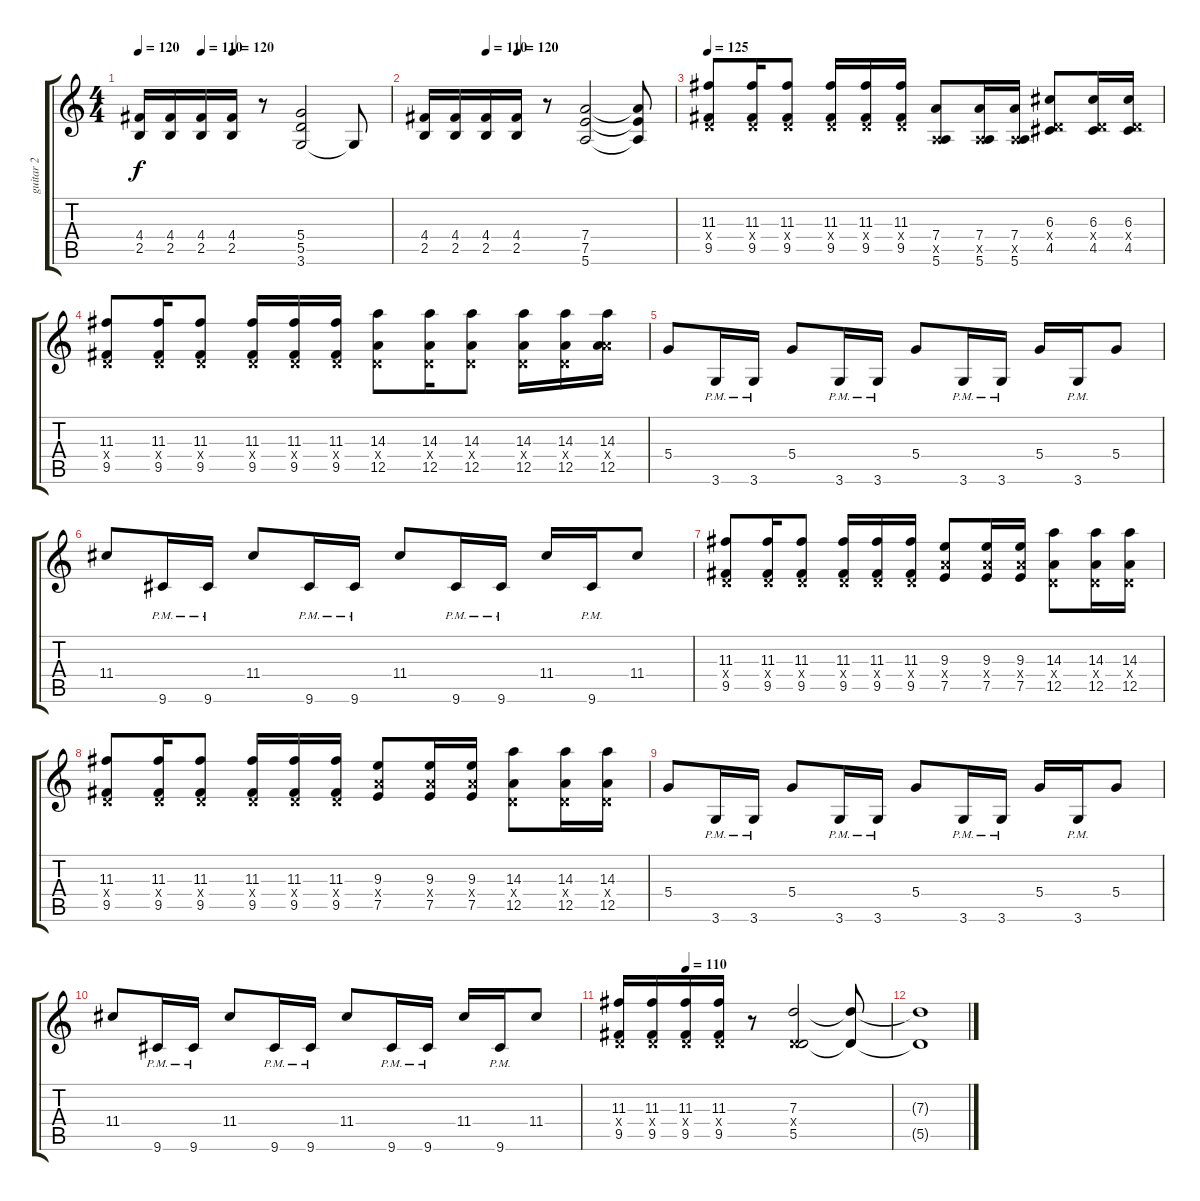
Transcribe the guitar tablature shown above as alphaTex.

\track ("guitar 2" "guitar 2") {instrument distortionguitar}
\staff {score tabs}
\tuning (E4 B3 G3 D3 A2 E2) {hide}
\ts (4 4)
\tempo 120
\tempo (110 0.25)
\tempo (120 0.375)
\clef g2
\ks c
(4.4 2.5).16{dy f} (4.4 2.5).16 (4.4 2.5).16 (4.4 2.5).16 r.8 (5.4 5.5 3.6).2 3.6{t}.8 |
\tempo (110 0.25)
\tempo (120 0.375)
(4.4 2.5).16 (4.4 2.5).16 (4.4 2.5).16 (4.4 2.5).16 r.8 (7.4 7.5 5.6).2 (7.4{t} 7.5{t} 5.6{t}).8 |
\tempo 125
(11.3 0.4{x} 9.5).8 (11.3 0.4{x} 9.5).16 (11.3 0.4{x} 9.5).8 (11.3 0.4{x} 9.5).16 (11.3 0.4{x} 9.5).16 (11.3 0.4{x} 9.5).16 (7.4 0.5{x} 5.6).8 (7.4 0.5{x} 5.6).16 (7.4 0.5{x} 5.6).16 (6.3 0.4{x} 4.5).8 (6.3 0.4{x} 4.5).16 (6.3 0.4{x} 4.5).16 |
(11.3 0.4{x} 9.5).8 (11.3 0.4{x} 9.5).16 (11.3 0.4{x} 9.5).8 (11.3 0.4{x} 9.5).16 (11.3 0.4{x} 9.5).16 (11.3 0.4{x} 9.5).16 (14.3 0.4{x} 12.5).8 (14.3 0.4{x} 12.5).16 (14.3 0.4{x} 12.5).8 (14.3 0.4{x} 12.5).16 (14.3 0.4{x} 12.5).16 (14.3 7.4{x} 12.5).16 |
5.4.8 3.6{pm}.16 3.6{pm}.16 5.4.8 3.6{pm}.16 3.6{pm}.16 5.4.8 3.6{pm}.16 3.6{pm}.16 5.4.16 3.6{pm}.16 5.4.8 |
11.4.8 9.6{pm}.16 9.6{pm}.16 11.4.8 9.6{pm}.16 9.6{pm}.16 11.4.8 9.6{pm}.16 9.6{pm}.16 11.4.16 9.6{pm}.16 11.4.8 |
(11.3 0.4{x} 9.5).8 (11.3 0.4{x} 9.5).16 (11.3 0.4{x} 9.5).8 (11.3 0.4{x} 9.5).16 (11.3 0.4{x} 9.5).16 (11.3 0.4{x} 9.5).16 (9.3 7.4{x} 7.5).8 (9.3 7.4{x} 7.5).16 (9.3 7.4{x} 7.5).16 (14.3 0.4{x} 12.5).8 (14.3 0.4{x} 12.5).16 (14.3 0.4{x} 12.5).16 |
(11.3 0.4{x} 9.5).8 (11.3 0.4{x} 9.5).16 (11.3 0.4{x} 9.5).8 (11.3 0.4{x} 9.5).16 (11.3 0.4{x} 9.5).16 (11.3 0.4{x} 9.5).16 (9.3 7.4{x} 7.5).8 (9.3 7.4{x} 7.5).16 (9.3 7.4{x} 7.5).16 (14.3 0.4{x} 12.5).8 (14.3 0.4{x} 12.5).16 (14.3 0.4{x} 12.5).16 |
5.4.8 3.6{pm}.16 3.6{pm}.16 5.4.8 3.6{pm}.16 3.6{pm}.16 5.4.8 3.6{pm}.16 3.6{pm}.16 5.4.16 3.6{pm}.16 5.4.8 |
11.4.8 9.6{pm}.16 9.6{pm}.16 11.4.8 9.6{pm}.16 9.6{pm}.16 11.4.8 9.6{pm}.16 9.6{pm}.16 11.4.16 9.6{pm}.16 11.4.8 |
\tempo (110 0.25)
(11.3 0.4{x} 9.5).16 (11.3 0.4{x} 9.5).16 (11.3 0.4{x} 9.5).16 (11.3 0.4{x} 9.5).16 r.8 (7.3 0.4{x} 5.5).2 (7.3{t} 5.5{t}).8 |
(7.3{t} 5.5{t}).1
